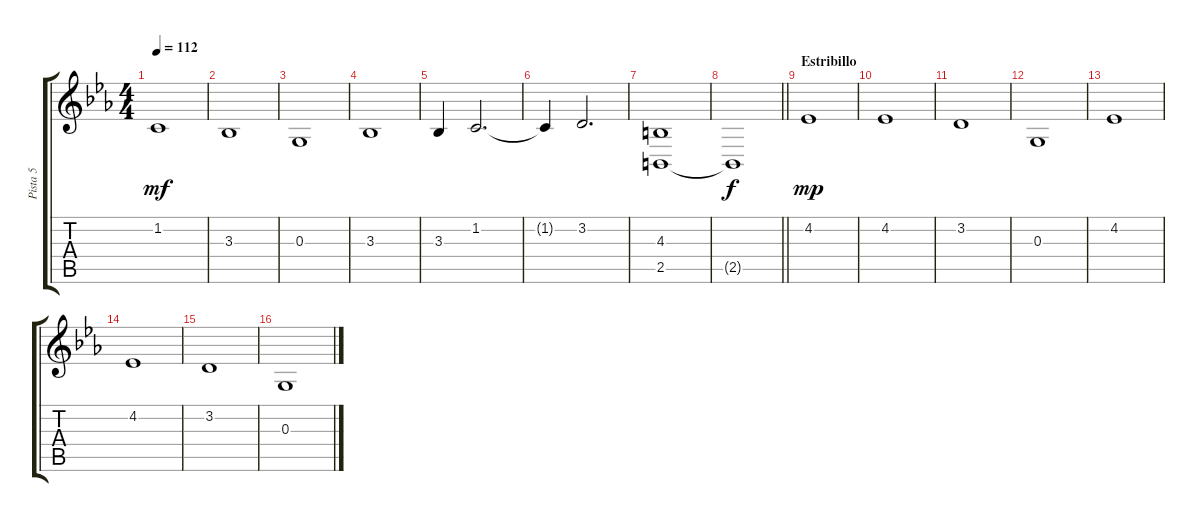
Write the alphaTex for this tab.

\track ("Pista 5" "Pista 5") {instrument stringensemble2}
\staff {score tabs}
\tuning (E4 B3 G3 D3 A2 E2) {hide}
\ts (4 4)
\tempo 112
\clef g2
\ks cminor
1.2.1{dy mf} |
3.3.1 |
0.3.1 |
3.3.1 |
3.3.4 1.2.2{d} |
1.2{t}.4 3.2.2{d} |
(4.3 2.5).1 |
\barLineRight lightlight
2.5{t}.1{dy f} |
\section ("" "Estribillo")
4.2.1{dy mp} |
4.2.1 |
3.2.1 |
0.3.1 |
4.2.1 |
4.2.1 |
3.2.1 |
0.3.1
